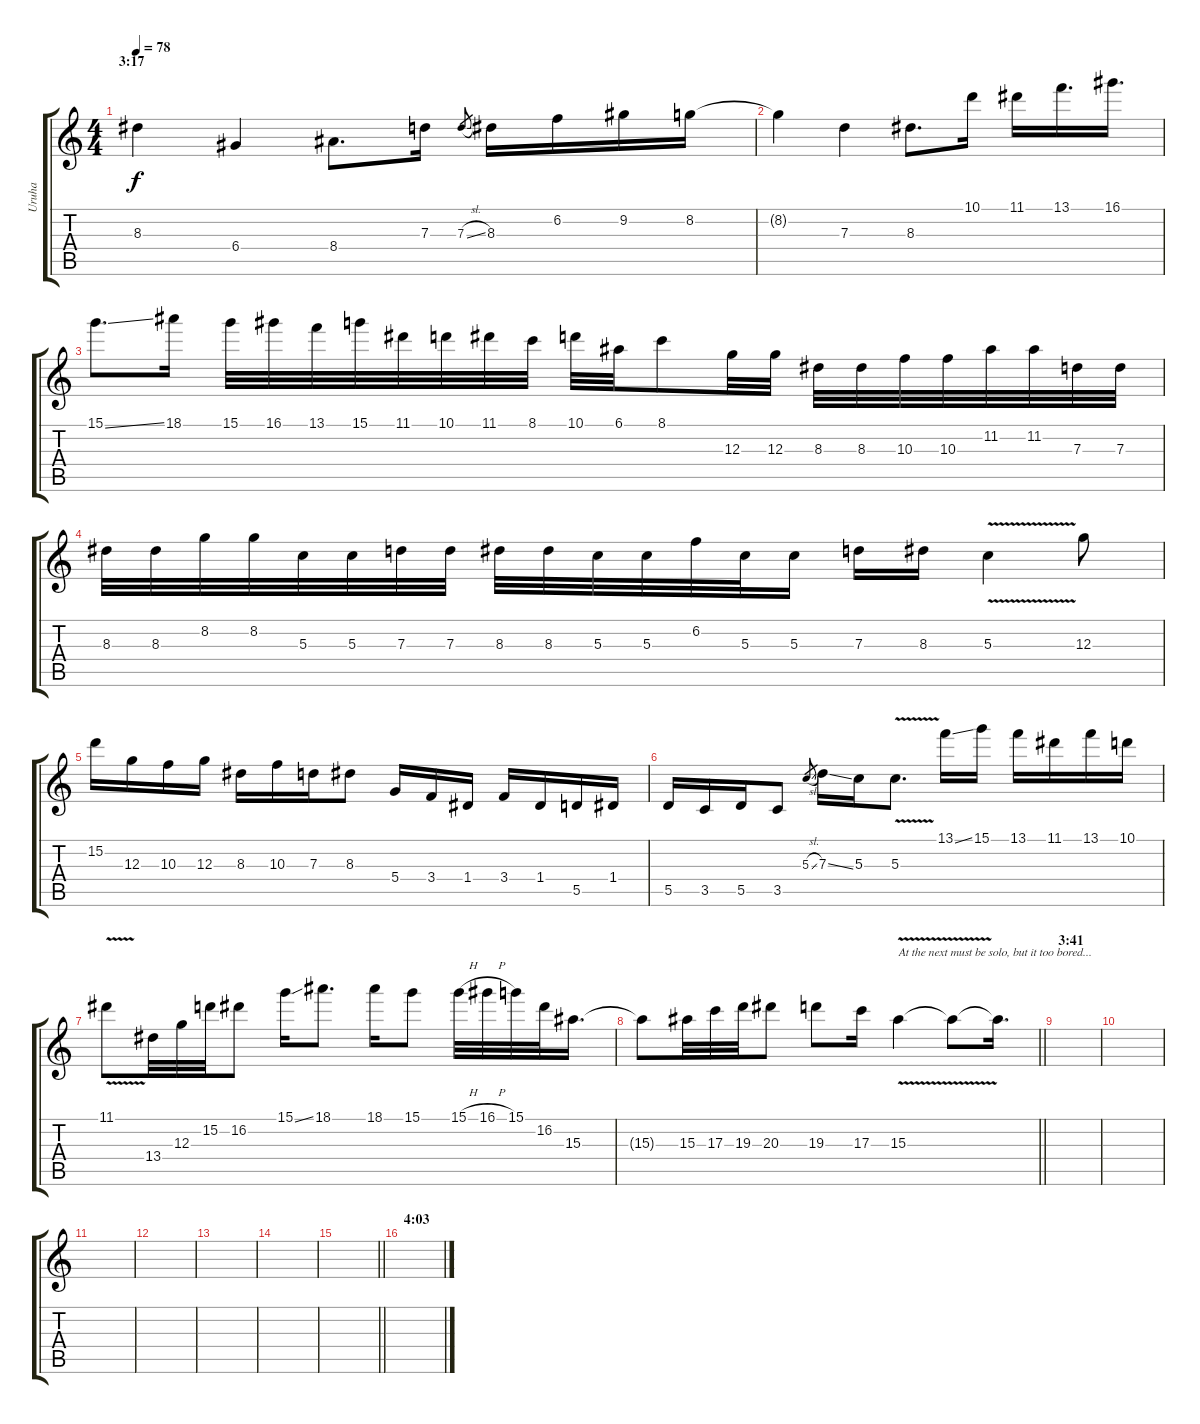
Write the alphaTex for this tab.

\track ("Uruha" "Uruha") {instrument distortionguitar}
\staff {score tabs}
\tuning (E4 B3 G3 D3 A2 E2) {hide}
\ts (4 4)
\section ("" "3:17")
\tempo 78
\clef g2
\ks c
8.3.4{dy f} 6.4.4 8.4.8{d} 7.3.16 7.3{sl}.8{gr} 8.3.16 6.2.16 9.2.16 8.2.16 |
8.2{t}.4 7.3.4 8.3.8{d} 10.1.16 11.1.16 13.1.16{d} 16.1.16{d} |
15.1{ss}.8{d} 18.1.16 15.1.32 16.1.32 13.1.32 15.1.32 11.1.32 10.1.32 11.1.32 8.1.32 10.1.32 6.1.32 8.1.8 12.3.32 12.3.32 8.3.32 8.3.32 10.3.32 10.3.32 11.2.32 11.2.32 7.3.32 7.3.32 |
8.3.32 8.3.32 8.2.32 8.2.32 5.3.32 5.3.32 7.3.32 7.3.32 8.3.32 8.3.32 5.3.32 5.3.32 6.2.32 5.3.32 5.3.16 7.3.16 8.3.16 5.3{v}.4 12.3.8 |
15.2.16 12.3.16 10.3.16 12.3.16 8.3.16 10.3.16 7.3.16 8.3.8 5.4.16 3.4.16 1.4.16 3.4.16 1.4.16 5.5.16 1.4.16 |
5.5.16 3.5.16 5.5.16 3.5.8 5.3{sl}.8{gr} 7.3{ss}.16 5.3.16 5.3{v}.8{d} 13.1{ss}.16 15.1.16 13.1.16 11.1.16 13.1.16 10.1.16 |
11.1{v}.8 13.4.32 12.3.32 15.2.32 16.2.8 15.1{ss}.16 18.1.8{d} 18.1.16 15.1.8 15.1{h}.32 16.1{h}.32 15.1.32 16.2.32 15.3.16{d} |
\barLineRight lightlight
15.3{t}.8 15.3.32 17.3.32 19.3.32 20.3.8 19.3.8 17.3.16 15.3{v}.4{txt "At the next must be solo, but it too bored..."} 15.3{t}.8 15.3{t}.16{d} |
\section ("" "3:41")
|
|
|
|
|
|
\barLineRight lightlight
|
\section ("" "4:03")
